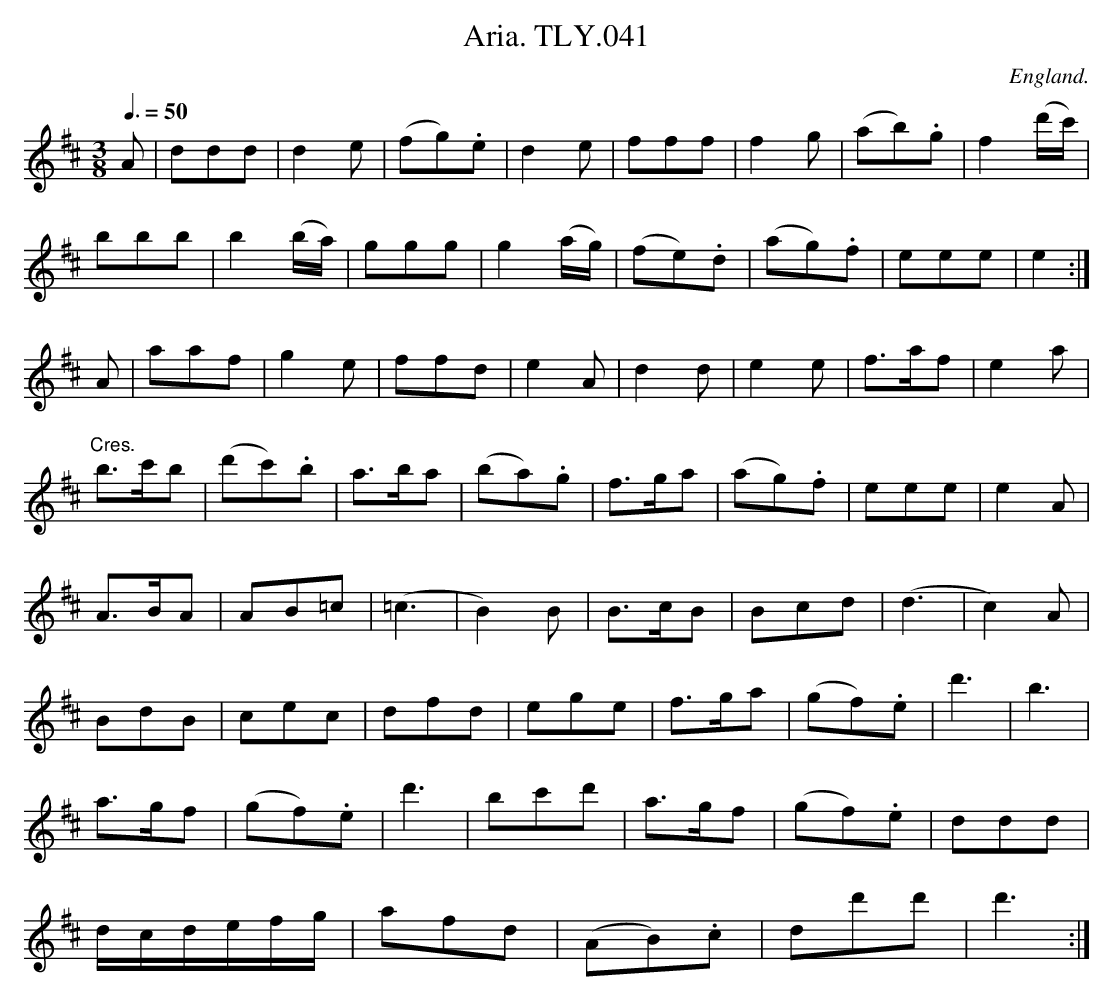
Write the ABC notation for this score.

X:1
T:Aria. TLY.041
L:1/8
M:3/8
O:England.
Q:3/8=50
K:D
A|ddd|d2e| (fg).e|d2e| fff| f2g| (ab).g| f2 (d'/c'/)|!
bbb| b2 (b/a/)| ggg|g2 (a/g/)| (fe).d| (ag).f| eee|e2:|!
A|aaf| g2e| ffd| e2A| d2d| e2e|f>af| e2a|!
"Cres." b>c'b| (d'c').b| a>ba| (ba).g|f>ga| (ag).f| eee| e2A|!
A>BA|AB=c| (=c3|B2) B|B>cB|Bcd|(d3|c2) A|!
BdB| cec| dfd| ege| f>ga| (gf).e|d'3| b3|!
a>gf| (gf).e| d'3| bc'd'| a>gf| (gf).e| ddd|!
d/c/d/e/f/g/| afd| (AB).c|dd'd'|d'3:|
